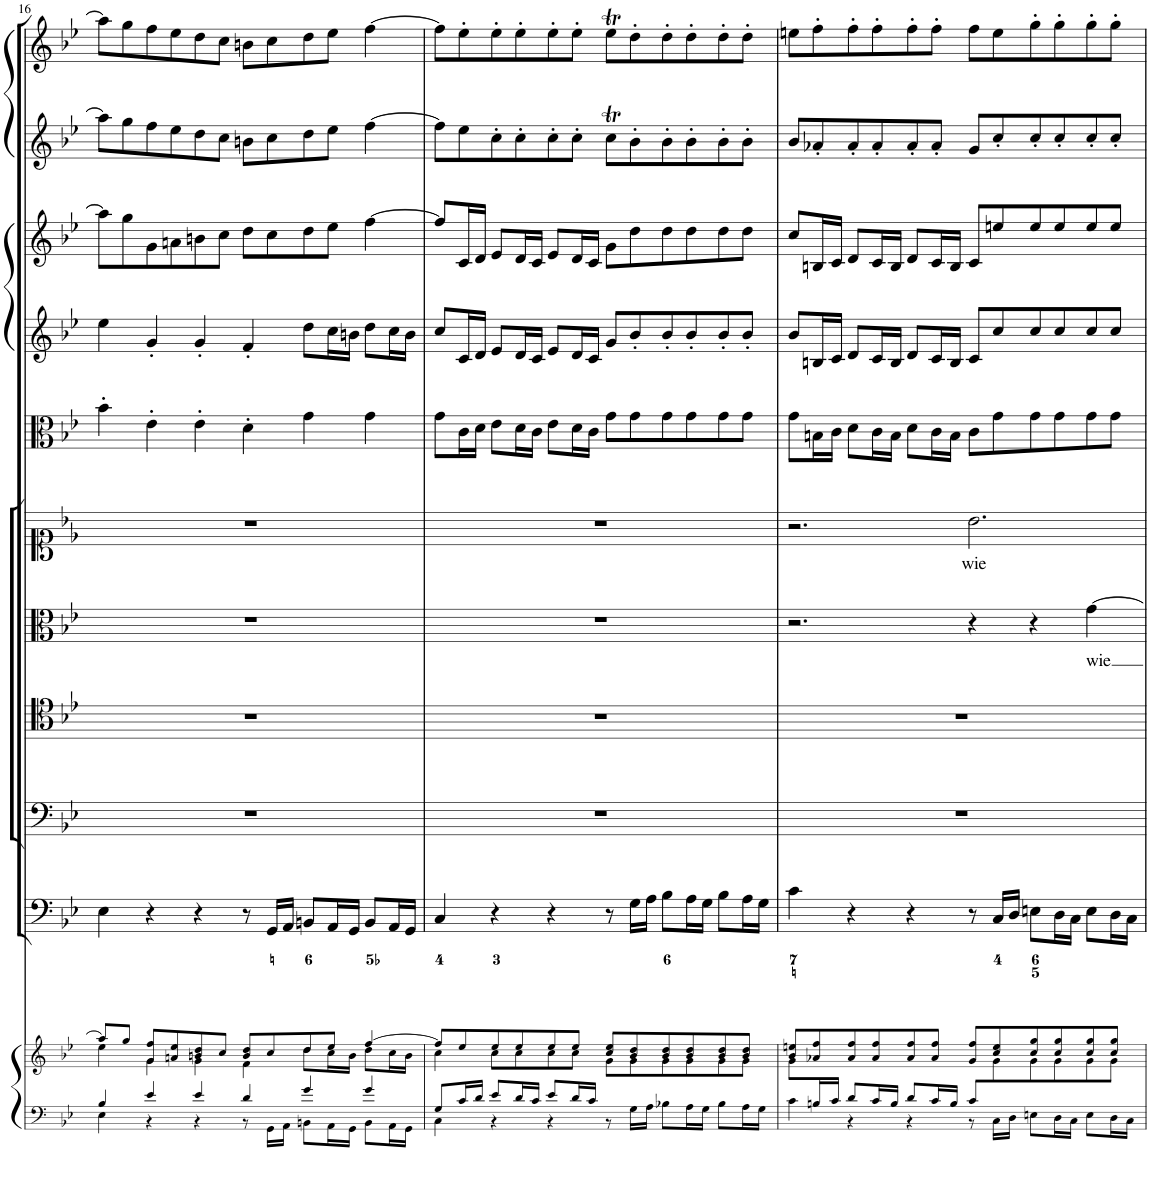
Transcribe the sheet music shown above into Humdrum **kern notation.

**kern	**kern	**kern	**kern	**kern	**kern	**text	**kern	**text	**kern	**kern	**kern	**kern	**kern
*part11	*part11	*part10	*part9	*part8	*part7	*part7	*part6	*part6	*part5	*part4	*part3	*part2	*part1
*staff12	*staff11	*staff10	*staff9	*staff8	*staff7	*staff7	*staff6	*staff6	*staff5	*staff4	*staff3	*staff2	*staff1
*I"Piano reduction	*	*I"Continuo	*I"Basso	*I"Tenore	*I"Alto	*	*I"Soprano Corno col Soprano	*	*I"Viola	*I"Violino II	*I"Violino I	*I"Oboe II	*I"Oboe I
*I'Pno	*	*	*	*	*	*	*	*	*I'Vla	*I'Vln	*I'Vln	*I'Ob	*I'Ob
!!LO:PB:g=z
*clefF4	*clefG2	*clefF4	*clefF4	*clefC4	*clefC3	*	*clefC1	*	*clefC3	*clefG2	*clefG2	*clefG2	*clefG2
*k[b-e-]	*k[b-e-]	*k[b-e-]	*k[b-e-]	*k[b-e-]	*k[b-e-]	*	*k[b-e-]	*	*k[b-e-]	*k[b-e-]	*k[b-e-]	*k[b-e-]	*k[b-e-]
*M6/4	*M6/4	*M6/4	*M6/4	*M6/4	*M6/4	*	*M6/4	*	*M6/4	*M6/4	*M6/4	*M6/4	*M6/4
=16	=16	=16	=16	=16	=16	=16	=16	=16	=16	=16	=16	=16	=16
*^	*^	*	*	*	*	*	*	*	*	*	*	*	*
4B-/	4E-\	8aa-/L]	4ee-\	4E-\	1.r	1.r	1.r	.	1.r	.	4b-'\	4ee-\	8aa-\L]	8aa-\L]	8aa-\L]
.	.	8gg/J	.	.	.	.	.	.	.	.	.	.	8gg\	8gg\	8gg\
4e-/	4r	8g/ 8ff/L	4g\	4r	.	.	.	.	.	.	4e-'\	4g'/	8g\	8ff\	8ff\
.	.	8an/ 8ee-/	.	.	.	.	.	.	.	.	.	.	8an\	8ee-\	8ee-\
4e-/	4r	8bn/ 8dd/	4g\	4r	.	.	.	.	.	.	4e-'\	4g'/	8bn\	8dd\	8dd\
.	.	8cc/J	.	.	.	.	.	.	.	.	.	.	8cc\J	8cc\J	8cc\J
4d/	8r	8b/ 8dd/L	4f\	8r	.	.	.	.	.	.	4d'\	4f'/	8dd\L	8bn\L	8bn\L
.	16GG\LL	8cc/	.	16GG/LL	.	.	.	.	.	.	.	.	8cc\	8cc\	8cc\
.	16AA\JJ	.	.	16AA/JJ	.	.	.	.	.	.	.	.	.	.	.
4g/	8BBn\L	8dd/	8dd\L	8BBn/L	.	.	.	.	.	.	4g\	8dd\L	8dd\	8dd\	8dd\
.	16AA\L	8ee-/J	16cc\L	16AA/L	.	.	.	.	.	.	.	16cc\L	8ee-\J	8ee-\J	8ee-\J
.	16GG\JJ	.	16b\JJ	16GG/JJ	.	.	.	.	.	.	.	16bn\JJ	.	.	.
4g/	8BB\L	[4ff/	8dd\L	8BB/L	.	.	.	.	.	.	4g\	8dd\L	[4ff\	[4ff\	[4ff\
.	16AA\L	.	16cc\L	16AA/L	.	.	.	.	.	.	.	16cc\L	.	.	.
.	16GG\JJ	.	16b\JJ	16GG/JJ	.	.	.	.	.	.	.	16b\JJ	.	.	.
=17	=17	=17	=17	=17	=17	=17	=17	=17	=17	=17	=17	=17	=17	=17	=17
8G/L	4C\	8ff/L]	4cc\	4C/	1.r	1.r	1.r	.	1.r	.	8g\L	8cc/L	8ff/L]	8ff\L]	8ff\L]
16c/L	.	8ee-/	.	.	.	.	.	.	.	.	16c\L	16c/L	16c/L	8ee-\	8ee-'\
16d/JJ	.	.	.	.	.	.	.	.	.	.	16d\JJ	16d/JJ	16d/JJ	.	.
8e-/L	4r	8ee-/	8cc\L	4r	.	.	.	.	.	.	8e-\L	8e-/L	8e-/L	8cc'\	8ee-'\
16d/L	.	8ee-/	8cc\	.	.	.	.	.	.	.	16d\L	16d/L	16d/L	8cc'\	8ee-'\
16c/JJ	.	.	.	.	.	.	.	.	.	.	16c\JJ	16c/JJ	16c/JJ	.	.
8e-/L	4r	8ee-/	8cc\	4r	.	.	.	.	.	.	8e-\L	8e-/L	8e-/L	8cc'\	8ee-'\
16d/L	.	8ee-/J	8cc\J	.	.	.	.	.	.	.	16d\L	16d/L	16d/L	8cc'\J	8ee-'\J
16c/JJ	.	.	.	.	.	.	.	.	.	.	16c\JJ	16c/JJ	16c/JJ	.	.
2.ryy	8r	8cc/ 8ee-/L	8g\L	8r	.	.	.	.	.	.	8g\L	8g/L	8g\L	8ccT\L	8ee-T\L
.	16G\LL	8b-/ 8dd/	8g\	16G\LL	.	.	.	.	.	.	8g\	8b-'/	8dd\	8b-'\	8dd'\
.	16A\JJ	.	.	16A\JJ	.	.	.	.	.	.	.	.	.	.	.
.	8B-X\L	8b-/ 8dd/	8g\	8B-\L	.	.	.	.	.	.	8g\	8b-'/	8dd\	8b-'\	8dd'\
.	16A\L	8b-/ 8dd/	8g\	16A\L	.	.	.	.	.	.	8g\	8b-'/	8dd\	8b-'\	8dd'\
.	16G\JJ	.	.	16G\JJ	.	.	.	.	.	.	.	.	.	.	.
.	8B-\L	8b-/ 8dd/	8g\	8B-\L	.	.	.	.	.	.	8g\	8b-'/	8dd\	8b-'\	8dd'\
.	16A\L	8b-/ 8dd/J	8g\J	16A\L	.	.	.	.	.	.	8g\J	8b-'/J	8dd\J	8b-'\J	8dd'\J
.	16G\JJ	.	.	16G\JJ	.	.	.	.	.	.	.	.	.	.	.
=18	=18	=18	=18	=18	=18	=18	=18	=18	=18	=18	=18	=18	=18	=18	=18
8ryy	4c\	8b-/ 8een/L	8g\L	4c\	1.r	1.r	2.r	.	2.r	.	8g\L	8b-/L	8cc/L	8b-/L	8een\L
16Bn/L	.	8a-X/ 8ff/	2.ryy	.	.	.	.	.	.	.	16Bn\L	16Bn/L	16Bn/L	8a-X'/	8ff'\
16c/JJ	.	.	.	.	.	.	.	.	.	.	16c\JJ	16c/JJ	16c/JJ	.	.
8d/L	4r	8a-/ 8ff/	.	4r	.	.	.	.	.	.	8d\L	8d/L	8d/L	8a-'/	8ff'\
16c/L	.	8a-/ 8ff/	.	.	.	.	.	.	.	.	16c\L	16c/L	16c/L	8a-'/	8ff'\
16B/JJ	.	.	.	.	.	.	.	.	.	.	16B\JJ	16B/JJ	16B/JJ	.	.
8d/L	4r	8a-/ 8ff/	.	4r	.	.	.	.	.	.	8d\L	8d/L	8d/L	8a-'/	8ff'\
16c/L	.	8a-/ 8ff/J	.	.	.	.	.	.	.	.	16c\L	16c/L	16c/L	8a-'/J	8ff'\J
16B/JJ	.	.	.	.	.	.	.	.	.	.	16B\JJ	16B/JJ	16B/JJ	.	.
!	!	!	!	!	!	!	!	!	!	!LO:LY:b	!	!	!	!	!
8c/L	8r	8g/ 8ff/L	.	8r	.	.	4r	.	2.b-\	wie	8c\L	8c/L	8c/L	8g/L	8ff\L
2ryy	16C\LL	8cc/ 8ee/	8g\	16C/LL	.	.	.	.	.	.	8g\	8cc/	8een/	8cc'/	8ee\
.	16D\JJ	.	.	16D/JJ	.	.	.	.	.	.	.	.	.	.	.
.	8En\L	8cc/ 8gg/	8g\	8En\L	.	.	4r	.	.	.	8g\	8cc/	8ee/	8cc'/	8gg'\
.	16D\L	8cc/ 8gg/	8g\	16D\L	.	.	.	.	.	.	8g\	8cc/	8ee/	8cc'/	8gg'\
.	16C\JJ	.	.	16C\JJ	.	.	.	.	.	.	.	.	.	.	.
!	!	!	!	!	!	!	!	!LO:LY:b	!	!	!	!	!	!	!
.	8E\L	8cc/ 8gg/	8g\	8E\L	.	.	[4g\	wie	.	.	8g\	8cc/	8ee/	8cc'/	8gg'\
8ryy	16D\L	8cc/ 8gg/J	8g\J	16D\L	.	.	.	.	.	.	8g\J	8cc/J	8ee/J	8cc'/J	8gg'\J
.	16C\JJ	.	.	16C\JJ	.	.	.	.	.	.	.	.	.	.	.
*v	*v	*	*	*	*	*	*	*	*	*	*	*	*	*	*
*	*v	*v	*	*	*	*	*	*	*	*	*	*	*	*
=	=	=	=	=	=	=	=	=	=	=	=	=	=
*-	*-	*-	*-	*-	*-	*-	*-	*-	*-	*-	*-	*-	*-
